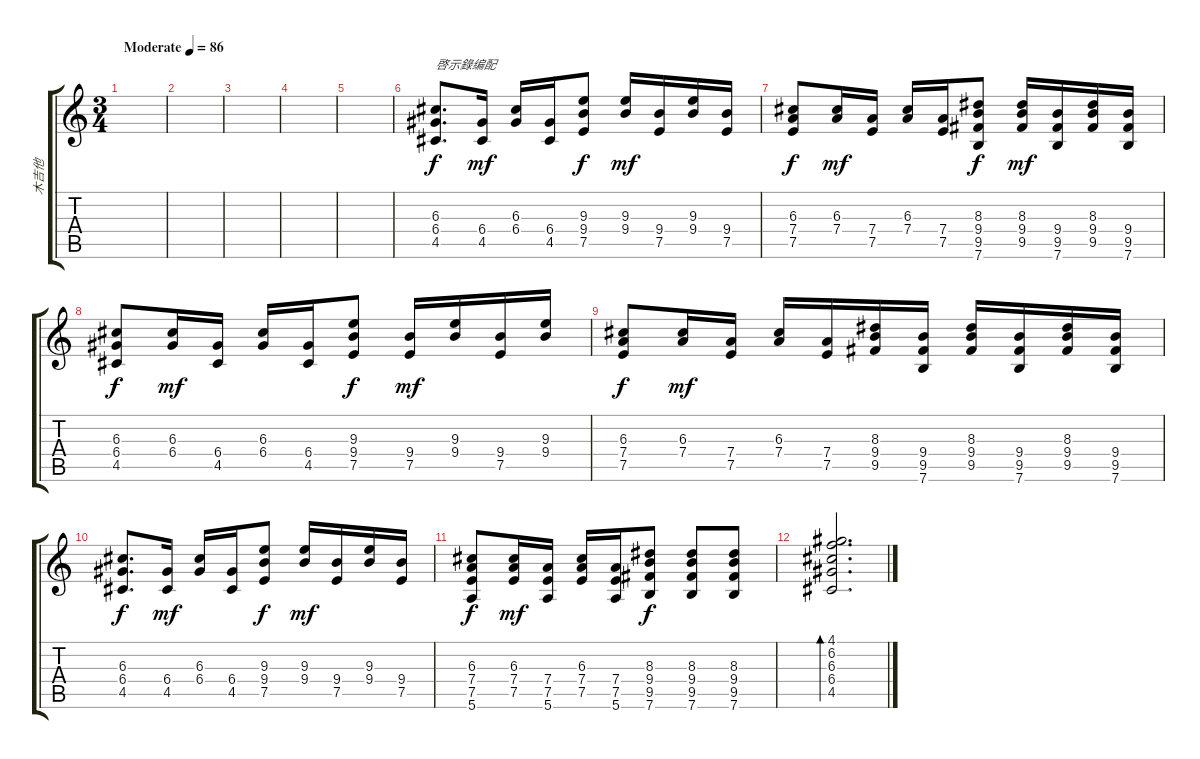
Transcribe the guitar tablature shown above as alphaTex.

\track ("木吉他" "木吉他") {instrument acousticguitarsteel}
\staff {score tabs}
\tuning (E4 B3 G3 D3 A2 E2) {hide}
\ts (3 4)
\tempo (86 "Moderate")
\clef g2
\ks c
|
|
|
|
|
(6.3 6.4 4.5).8{d txt "啓示錄编配"} (6.4 4.5).16{dy mf} (6.3 6.4).16 (6.4 4.5).16 (9.3 9.4 7.5).8{dy f} (9.3 9.4).16{dy mf} (9.4 7.5).16 (9.3 9.4).16 (9.4 7.5).16 |
(6.3 7.4 7.5).8{dy f} (6.3 7.4).16{dy mf} (7.4 7.5).16 (6.3 7.4).16 (7.4 7.5).16 (8.3 9.4 9.5 7.6).8{dy f} (8.3 9.4 9.5).16{dy mf} (9.4 9.5 7.6).16 (8.3 9.4 9.5).16 (9.4 9.5 7.6).16 |
(6.3 6.4 4.5).8{dy f} (6.3 6.4).16{dy mf} (6.4 4.5).16 (6.3 6.4).16 (6.4 4.5).16 (9.3 9.4 7.5).8{dy f} (9.4 7.5).16{dy mf} (9.3 9.4).16 (9.4 7.5).16 (9.3 9.4).16 |
(6.3 7.4 7.5).8{dy f} (6.3 7.4).16{dy mf} (7.4 7.5).16 (6.3 7.4).16 (7.4 7.5).16 (8.3 9.4 9.5).16 (9.4 9.5 7.6).16 (8.3 9.4 9.5).16 (9.4 9.5 7.6).16 (8.3 9.4 9.5).16 (9.4 9.5 7.6).16 |
(6.3 6.4 4.5).8{d dy f} (6.4 4.5).16{dy mf} (6.3 6.4).16 (6.4 4.5).16 (9.3 9.4 7.5).8{dy f} (9.3 9.4).16{dy mf} (9.4 7.5).16 (9.3 9.4).16 (9.4 7.5).16 |
(6.3 7.4 7.5 5.6).8{dy f} (6.3 7.4 7.5).16{dy mf} (7.4 7.5 5.6).16 (6.3 7.4 7.5).16 (7.4 7.5 5.6).16 (8.3 9.4 9.5 7.6).8{dy f} (8.3 9.4 9.5 7.6).8 (8.3 9.4 9.5 7.6).8 |
(4.1 6.2 6.3 6.4 4.5).2{d bd 240}
